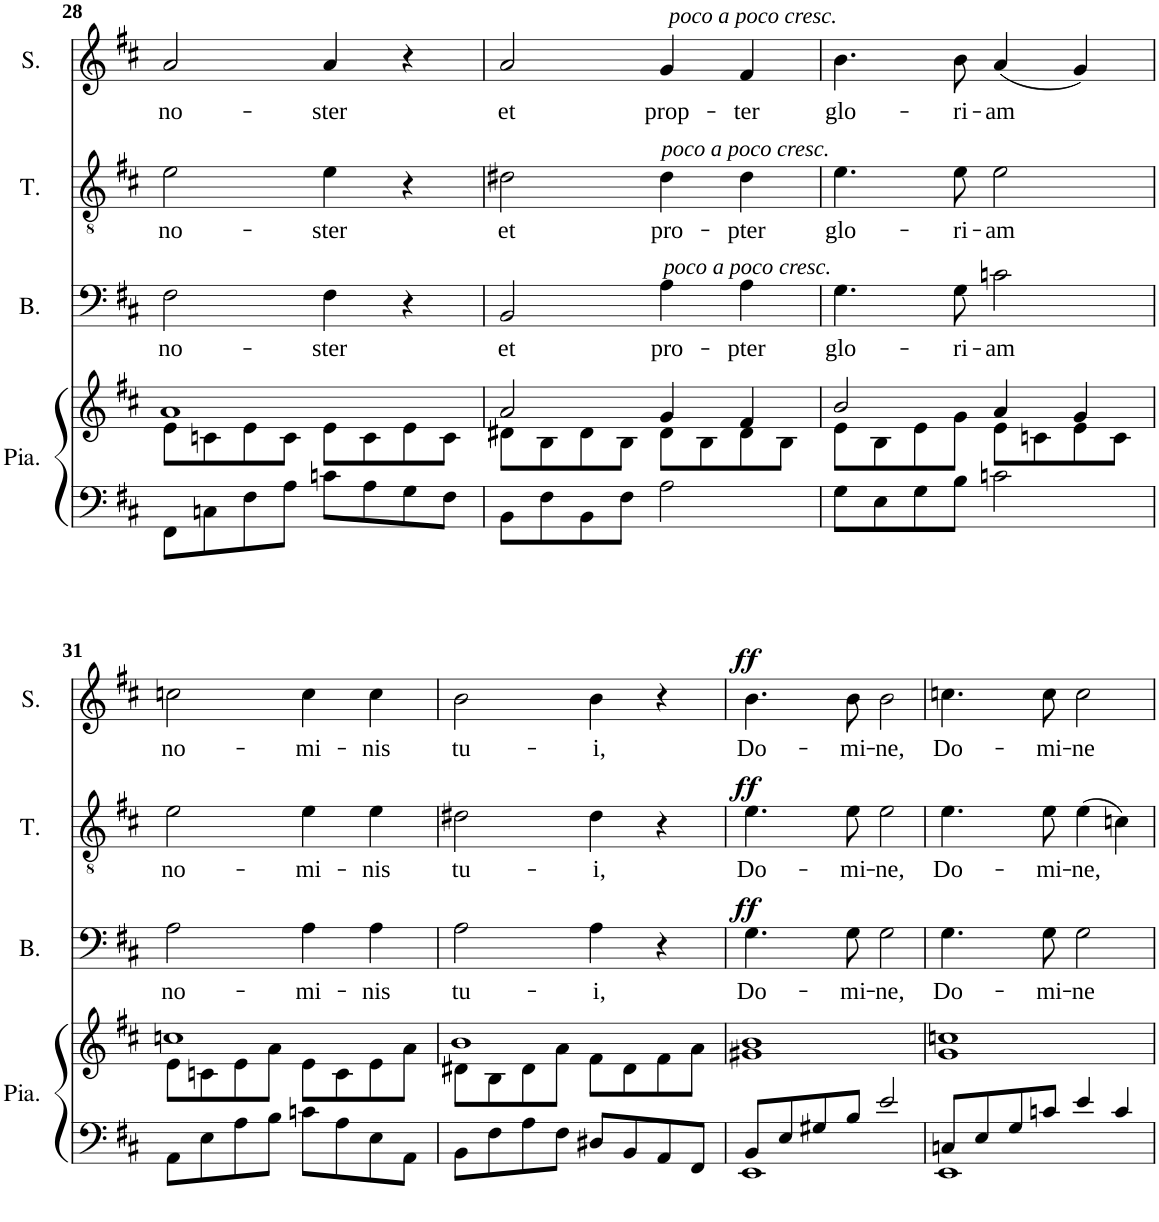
**kern	**kern	**kern	**text	**dynam	**kern	**text	**dynam	**kern	**text	**dynam
*part4	*part4	*part3	*part3	*part3	*part2	*part2	*part2	*part1	*part1	*part1
*staff5	*staff4	*staff3	*staff3	*staff3	*staff2	*staff2	*staff2	*staff1	*staff1	*staff1
*I"Piano	*	*I"Basse	*	*	*I"Ténor	*	*	*I"Soprano	*	*
*I'Pia.	*	*I'B.	*	*	*I'T.	*	*	*I'S.	*	*
!!LO:PB:g=z
*clefF4	*clefG2	*clefF4	*	*	*clefGv2	*	*	*clefG2	*	*
*k[f#c#]	*k[f#c#]	*k[f#c#]	*	*	*k[f#c#]	*	*	*k[f#c#]	*	*
*M4/4	*M4/4	*M4/4	*	*	*M4/4	*	*	*M4/4	*	*
=28	=28	=28	=28	=28	=28	=28	=28	=28	=28	=28
*	*^	*	*	*	*	*	*	*	*	*
!	!	!	!	!LO:LY:b	!	!	!LO:LY:b	!	!	!LO:LY:b	!
8FF#\L	1a	8e\L	2F#\	no-	.	2e\	no-	.	2a/	no-	.
8Cn\	.	8cn\	.	.	.	.	.	.	.	.	.
8F#\	.	8e\	.	.	.	.	.	.	.	.	.
8A\J	.	8c\J	.	.	.	.	.	.	.	.	.
!	!	!	!	!LO:LY:b	!	!	!LO:LY:b	!	!	!LO:LY:b	!
8cn\L	.	8e\L	4F#\	-ster	.	4e\	-ster	.	4a/	-ster	.
8A\	.	8c\	.	.	.	.	.	.	.	.	.
8G\	.	8e\	4r	.	.	4r	.	.	4r	.	.
8F#\J	.	8c\J	.	.	.	.	.	.	.	.	.
=29	=29	=29	=29	=29	=29	=29	=29	=29	=29	=29	=29
!	!	!	!	!LO:LY:b	!	!	!LO:LY:b	!	!	!LO:LY:b	!
8BB\L	2a/	8d#X\L	2BB/	et	.	2d#X\	et	.	2a/	et	.
8F#\	.	8B\	.	.	.	.	.	.	.	.	.
8BB\	.	8d#\	.	.	.	.	.	.	.	.	.
8F#\J	.	8B\J	.	.	.	.	.	.	.	.	.
!	!	!	!	!	!	!	!	!	!LO:TX:a:i:t=poco a poco cresc.	!	!
!	!	!	!	!	!	!LO:TX:a:i:t=poco a poco cresc.	!	!	!	!	!
!	!	!	!LO:TX:a:i:t=poco a poco cresc.	!	!	!	!	!	!	!	!
!	!	!	!	!LO:LY:b	!	!	!LO:LY:b	!	!	!LO:LY:b	!
2A\	4g/	8d#\L	4A\	pro-	.	4d#\	pro-	.	4g/	prop-	.
.	.	8B\	.	.	.	.	.	.	.	.	.
!	!	!	!	!LO:LY:b	!	!	!LO:LY:b	!	!	!LO:LY:b	!
.	4f#/	8d#\	4A\	-pter	.	4d#\	-pter	.	4f#/	-ter	.
.	.	8B\J	.	.	.	.	.	.	.	.	.
=30	=30	=30	=30	=30	=30	=30	=30	=30	=30	=30	=30
!	!	!	!	!LO:LY:b	!	!	!LO:LY:b	!	!	!LO:LY:b	!
8G\L	2b/	8e\L	4.G\	glo-	.	4.e\	glo-	.	4.b\	glo-	.
8E\	.	8B\	.	.	.	.	.	.	.	.	.
8G\	.	8e\	.	.	.	.	.	.	.	.	.
!	!	!	!	!LO:LY:b	!	!	!LO:LY:b	!	!	!LO:LY:b	!
8B\J	.	8g\J	8G\	-ri-	.	8e\	-ri-	.	8b\	-ri-	.
!	!	!	!	!LO:LY:b	!	!	!LO:LY:b	!	!	!LO:LY:b	!
2cn\	4a/	8e\L	2cn\	-am	.	2e\	-am	.	(4a/	-am	.
.	.	8cn\	.	.	.	.	.	.	.	.	.
.	4g/	8e\	.	.	.	.	.	.	4g/)	.	.
.	.	8c\J	.	.	.	.	.	.	.	.	.
!!LO:LB:g=z
=31	=31	=31	=31	=31	=31	=31	=31	=31	=31	=31	=31
!	!	!	!	!LO:LY:b	!	!	!LO:LY:b	!	!	!LO:LY:b	!
8AA\L	1ccn	8e\L	2A\	no-	.	2e\	no-	.	2ccn\	no-	.
8E\	.	8cn\	.	.	.	.	.	.	.	.	.
8A\	.	8e\	.	.	.	.	.	.	.	.	.
8B\J	.	8a\J	.	.	.	.	.	.	.	.	.
!	!	!	!	!LO:LY:b	!	!	!LO:LY:b	!	!	!LO:LY:b	!
8cn\L	.	8e\L	4A\	-mi-	.	4e\	-mi-	.	4cc\	-mi-	.
8A\	.	8c\	.	.	.	.	.	.	.	.	.
!	!	!	!	!LO:LY:b	!	!	!LO:LY:b	!	!	!LO:LY:b	!
8E\	.	8e\	4A\	-nis	.	4e\	-nis	.	4cc\	-nis	.
8AA\J	.	8a\J	.	.	.	.	.	.	.	.	.
=32	=32	=32	=32	=32	=32	=32	=32	=32	=32	=32	=32
!	!	!	!	!LO:LY:b	!	!	!LO:LY:b	!	!	!LO:LY:b	!
8BB\L	1b	8d#X\L	2A\	tu-	.	2d#X\	tu-	.	2b\	tu-	.
8F#\	.	8B\	.	.	.	.	.	.	.	.	.
8A\	.	8d#\	.	.	.	.	.	.	.	.	.
8F#\J	.	8a\J	.	.	.	.	.	.	.	.	.
!	!	!	!	!LO:LY:b	!	!	!LO:LY:b	!	!	!LO:LY:b	!
8D#X/L	.	8f#\L	4A\	-i,	.	4d#\	-i,	.	4b\	-i,	.
8BB/	.	8d#\	.	.	.	.	.	.	.	.	.
8AA/	.	8f#\	4r	.	.	4r	.	.	4r	.	.
8FF#/J	.	8a\J	.	.	.	.	.	.	.	.	.
=33	=33	=33	=33	=33	=33	=33	=33	=33	=33	=33	=33
*^	*	*	*	*	*	*	*	*	*	*	*
!	!	!	!	!	!LO:LY:b	!LO:DY:a	!	!LO:LY:b	!LO:DY:a	!	!LO:LY:b	!LO:DY:a
8BB/L	1EE	1b	1g#X	4.G\	Do-	ff	4.e\	Do-	ff	4.b\	Do-	ff
8E/	.	.	.	.	.	.	.	.	.	.	.	.
8G#X/	.	.	.	.	.	.	.	.	.	.	.	.
!	!	!	!	!	!LO:LY:b	!	!	!LO:LY:b	!	!	!LO:LY:b	!
8B/J	.	.	.	8G\	-mi-	.	8e\	-mi-	.	8b\	-mi-	.
!	!	!	!	!	!LO:LY:b	!	!	!LO:LY:b	!	!	!LO:LY:b	!
2e/	.	.	.	2G\	-ne,	.	2e\	-ne,	.	2b\	-ne,	.
=34	=34	=34	=34	=34	=34	=34	=34	=34	=34	=34	=34	=34
!	!	!	!	!	!LO:LY:b	!	!	!LO:LY:b	!	!	!LO:LY:b	!
8Cn/L	1EE	1ccn	1g	4.G\	Do-	.	4.e\	Do-	.	4.ccn\	Do-	.
8E/	.	.	.	.	.	.	.	.	.	.	.	.
8G/	.	.	.	.	.	.	.	.	.	.	.	.
!	!	!	!	!	!LO:LY:b	!	!	!LO:LY:b	!	!	!LO:LY:b	!
8cn/J	.	.	.	8G\	-mi-	.	8e\	-mi-	.	8cc\	-mi-	.
!	!	!	!	!	!LO:LY:b	!	!	!LO:LY:b	!	!	!LO:LY:b	!
4e/	.	.	.	2G\	-ne	.	(4e\	-ne,	.	2cc\	-ne	.
4c/	.	.	.	.	.	.	4cn\)	.	.	.	.	.
*v	*v	*	*	*	*	*	*	*	*	*	*	*
*	*v	*v	*	*	*	*	*	*	*	*	*
=	=	=	=	=	=	=	=	=	=	=
*-	*-	*-	*-	*-	*-	*-	*-	*-	*-	*-
